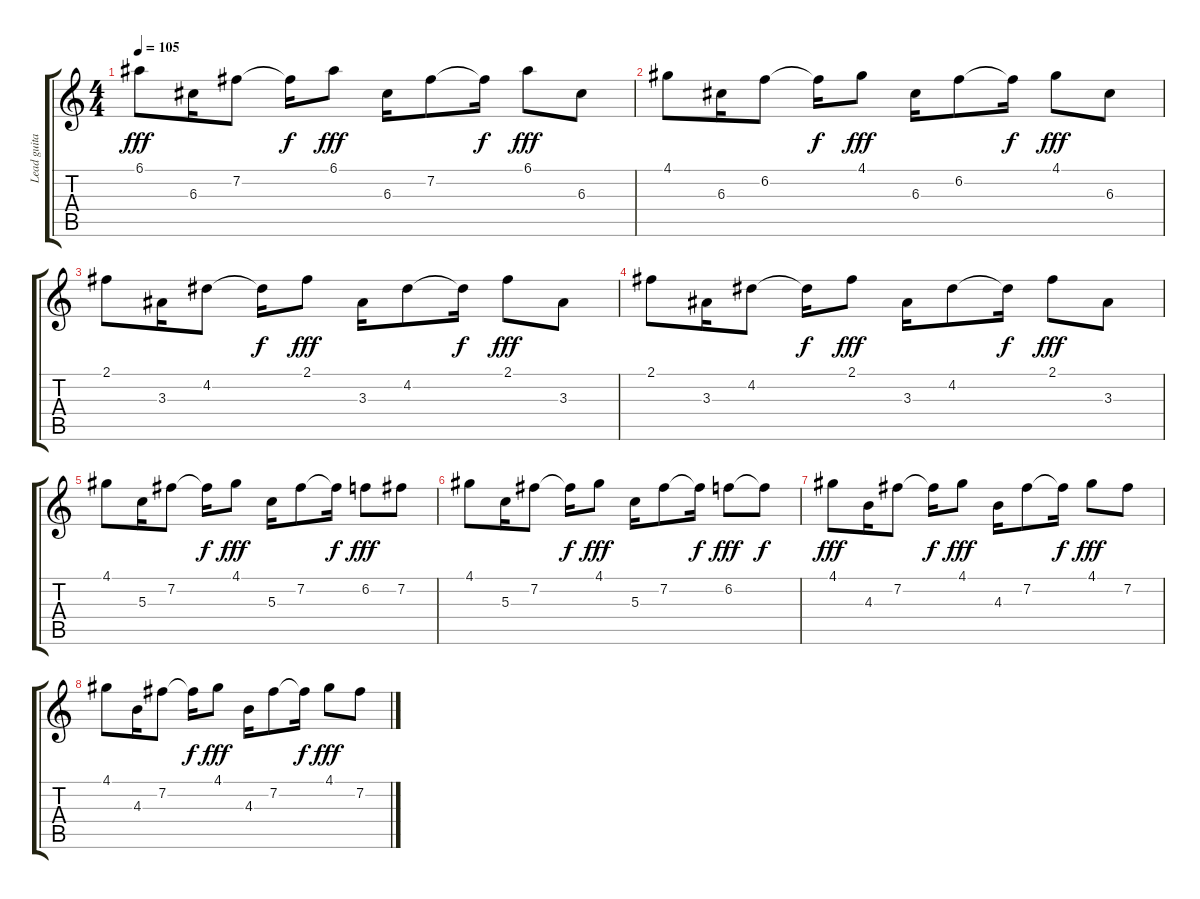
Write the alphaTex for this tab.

\track ("Lead guitar" "Lead guita") {instrument electricguitarclean}
\staff {score tabs}
\tuning (E4 B3 G3 D3 A2 E2) {hide}
\ts (4 4)
\tempo 105
\clef g2
\ks c
6.1.8{dy fff} 6.3.16 7.2.8 7.2{t}.16{dy f} 6.1.8{dy fff} 6.3.16 7.2.8 7.2{t}.16{dy f} 6.1.8{dy fff} 6.3.8 |
4.1.8 6.3.16 6.2.8 6.2{t}.16{dy f} 4.1.8{dy fff} 6.3.16 6.2.8 6.2{t}.16{dy f} 4.1.8{dy fff} 6.3.8 |
2.1.8 3.3.16 4.2.8 4.2{t}.16{dy f} 2.1.8{dy fff} 3.3.16 4.2.8 4.2{t}.16{dy f} 2.1.8{dy fff} 3.3.8 |
2.1.8 3.3.16 4.2.8 4.2{t}.16{dy f} 2.1.8{dy fff} 3.3.16 4.2.8 4.2{t}.16{dy f} 2.1.8{dy fff} 3.3.8 |
4.1.8 5.3.16 7.2.8 7.2{t}.16{dy f} 4.1.8{dy fff} 5.3.16 7.2.8 7.2{t}.16{dy f} 6.2.8{dy fff} 7.2.8 |
4.1.8 5.3.16 7.2.8 7.2{t}.16{dy f} 4.1.8{dy fff} 5.3.16 7.2.8 7.2{t}.16{dy f} 6.2.8{dy fff} 6.2{t}.8{dy f} |
4.1.8{dy fff} 4.3.16 7.2.8 7.2{t}.16{dy f} 4.1.8{dy fff} 4.3.16 7.2.8 7.2{t}.16{dy f} 4.1.8{dy fff} 7.2.8 |
4.1.8 4.3.16 7.2.8 7.2{t}.16{dy f} 4.1.8{dy fff} 4.3.16 7.2.8 7.2{t}.16{dy f} 4.1.8{dy fff} 7.2.8
